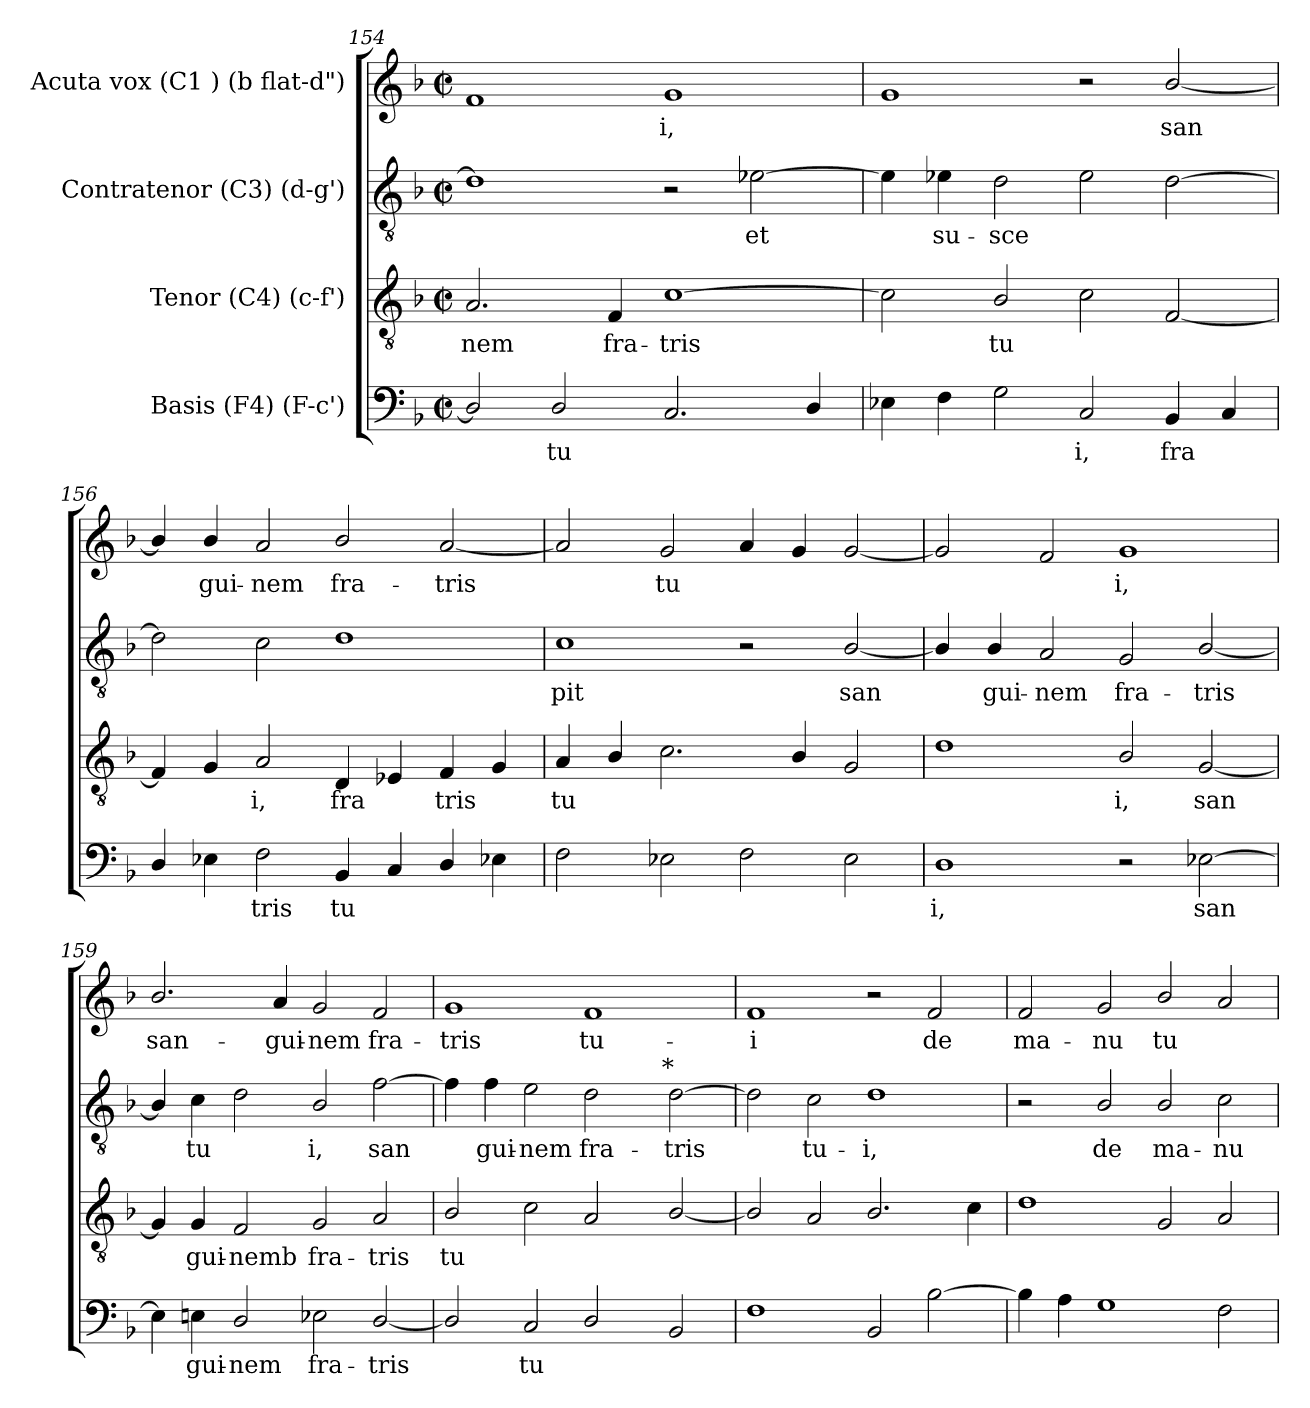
**kern	**text	**kern	**text	**kern	**text	**kern	**text
*part4	*part4	*part3	*part3	*part2	*part2	*part1	*part1
*staff4	*staff4	*staff3	*staff3	*staff2	*staff2	*staff1	*staff1
*I"Basis (F4)  (F-c')	*	*I"Tenor (C4)  (c-f')	*	*I"Contratenor (C3)  (d-g')	*	*I"Acuta vox (C1 )  (b flat-d")	*
*clefF4	*	*clefGv2	*	*clefGv2	*	*clefG2	*
*k[b-]	*	*k[b-]	*	*k[b-]	*	*k[b-]	*
*F:	*	*F:	*	*F:	*	*F:	*
*M2/2	*	*M2/2	*	*M2/2	*	*M2/2	*
*met(c|)	*	*met(c|)	*	*met(c|)	*	*met(c|)	*
=154	=154	=154	=154	=154	=154	=154	=154
!	!LO:LY:b:cj	!	!LO:LY:b:cj	!	!LO:LY:b:cj	!	!LO:LY:b:cj
2D/]	.	2.A/	-nem	1d]	.	1f	--
!	!LO:LY:b:cj	!	!	!	!	!	!
2D/	tu-	.	.	.	.	.	.
!	!	!	!LO:LY:b:cj	!	!	!	!
.	.	4F/	fra-	.	.	.	.
!	!LO:LY:b:cj	!	!LO:LY:b:cj	!	!	!	!LO:LY:b:cj
2.C/	--	[<1c	-tris	2r	.	1g	-i,
!	!	!	!	!	!LO:LY:b:cj	!	!
.	.	.	.	[<2e-X\	et	.	.
!	!LO:LY:b:cj	!	!	!	!	!	!
4D/	--	.	.	.	.	.	.
!!LO:PB:g=z
=155	=155	=155	=155	=155	=155	=155	=155
!	!LO:LY:b:cj	!	!LO:LY:b:cj	!	!LO:LY:b:cj	!	!LO:LY:b:cj
4E-X\	--	2c\]	.	4e-\]	.	1g	.
!	!LO:LY:b:cj	!	!	!	!LO:LY:b:cj	!	!
4F\	--	.	.	4e-\	su-	.	.
!	!LO:LY:b:cj	!	!LO:LY:b:cj	!	!LO:LY:b:cj	!	!
2G\	--	2B-/	tu-	2d\	-sce-	.	.
!	!LO:LY:b:cj	!	!LO:LY:b:cj	!	!LO:LY:b:cj	!	!
2C/	-i,	2c\	--	2e-\	--	2r	.
!	!LO:LY:b:cj	!	!LO:LY:b:cj	!	!LO:LY:b:cj	!	!LO:LY:b:cj
4BB-/	fra-	[<2F/	--	[>2d\	--	[<2b-/	san-
!	!LO:LY:b:cj	!	!	!	!	!	!
4C/	--	.	.	.	.	.	.
=156	=156	=156	=156	=156	=156	=156	=156
!	!LO:LY:b:cj	!	!LO:LY:b:cj	!	!LO:LY:b:cj	!	!LO:LY:b:cj
4D/	--	4F/]	--	2d\]	--	4b-/]	--
!	!LO:LY:b:cj	!	!LO:LY:b:cj	!	!	!	!LO:LY:b:cj
4E-X\	--	4G/	--	.	.	4b-/	-gui-
!	!LO:LY:b:cj	!	!LO:LY:b:cj	!	!LO:LY:b:cj	!	!LO:LY:b:cj
2F\	-tris	2A/	-i,	2c\	--	2a/	-nem
!	!LO:LY:b:cj	!	!LO:LY:b:cj	!	!LO:LY:b:cj	!	!LO:LY:b:cj
4BB-/	tu-	4D/	fra-	1d	--	2b-/	fra-
!	!LO:LY:b:cj	!	!LO:LY:b:cj	!	!	!	!
4C/	--	4E-/	--	.	.	.	.
!	!LO:LY:b:cj	!	!LO:LY:b:cj	!	!	!	!LO:LY:b:cj
4D/	--	4F/	-tris	.	.	[<2a/	-tris
!	!LO:LY:b:cj	!	!LO:LY:b:cj	!	!	!	!
4E-X\	--	4G/	.	.	.	.	.
=157	=157	=157	=157	=157	=157	=157	=157
!	!LO:LY:b:cj	!	!LO:LY:b:cj	!	!LO:LY:b:cj	!	!LO:LY:b:cj
2F\	--	4A/	tu-	1c	-pit	2a/]	.
!	!	!	!LO:LY:b:cj	!	!	!	!
.	.	4B-/	--	.	.	.	.
!	!LO:LY:b:cj	!	!LO:LY:b:cj	!	!	!	!LO:LY:b:cj
2E-X\	--	2.c\	--	.	.	2g/	tu-
!	!LO:LY:b:cj	!	!	!	!	!	!LO:LY:b:cj
2F\	--	.	.	2r	.	4a/	--
!	!	!	!LO:LY:b:cj	!	!	!	!LO:LY:b:cj
.	.	4B-/	--	.	.	4g/	--
!	!LO:LY:b:cj	!	!LO:LY:b:cj	!	!LO:LY:b:cj	!	!LO:LY:b:cj
2E-\	--	2G/	--	[<2B-/	san-	[<2g/	--
=158	=158	=158	=158	=158	=158	=158	=158
!	!LO:LY:b:cj	!	!LO:LY:b:cj	!	!LO:LY:b:cj	!	!LO:LY:b:cj
1D	-i,	1d	--	4B-/]	--	2g/]	--
!	!	!	!	!	!LO:LY:b:cj	!	!
.	.	.	.	4B-/	-gui-	.	.
!	!	!	!	!	!LO:LY:b:cj	!	!LO:LY:b:cj
.	.	.	.	2A/	-nem	2f/	--
!	!	!	!LO:LY:b:cj	!	!LO:LY:b:cj	!	!LO:LY:b:cj
2r	.	2B-/	-i,	2G/	fra-	1g	-i,
!	!LO:LY:b:cj	!	!LO:LY:b:cj	!	!LO:LY:b:cj	!	!
[>2E-X\	san-	[>2G/	san-	[>2B-/	-tris	.	.
!!LO:PB:g=z
=159	=159	=159	=159	=159	=159	=159	=159
!	!LO:LY:b:cj	!	!LO:LY:b:cj	!	!LO:LY:b:cj	!	!LO:LY:b:cj
4E-\]	--	4G/]	--	4B-/]	.	2.b-/	san-
!	!LO:LY:b:cj	!	!LO:LY:b:cj	!	!LO:LY:b:cj	!	!
4E\	-gui-	4G/	-gui-	4c\	tu-	.	.
!	!LO:LY:b:cj	!	!LO:LY:b:cj	!	!LO:LY:b:cj	!	!
2D/	-nem	2F/	-nemb	2d\	--	.	.
!	!	!	!	!	!	!	!LO:LY:b:cj
.	.	.	.	.	.	4a/	-gui-
!	!LO:LY:b:cj	!	!LO:LY:b:cj	!	!LO:LY:b:cj	!	!LO:LY:b:cj
2E-X\	fra-	2G/	fra-	2B-/	-i,	2g/	-nem
!	!LO:LY:b:cj	!	!LO:LY:b:cj	!	!LO:LY:b:cj	!	!LO:LY:b:cj
[<2D/	-tris	2A/	-tris	[>2f\	san-	2f/	fra-
=160	=160	=160	=160	=160	=160	=160	=160
!	!LO:LY:b:cj	!	!LO:LY:b:cj	!	!LO:LY:b:cj	!	!LO:LY:b:cj
*	*	*	*	*^	*	*	*
2D/]	.	2B-/	tu-	4f\]	1ryy	--	1g	-tris
!	!	!	!	!	!	!LO:LY:b:cj	!	!
.	.	.	.	4f\	.	-gui-	.	.
!	!LO:LY:b:cj	!	!LO:LY:b:cj	!	!	!LO:LY:b:cj	!	!
2C/	tu-	2c\	--	2e\	.	-nem	.	.
!	!LO:LY:b:cj	!	!LO:LY:b:cj	!	!	!LO:LY:b:cj	!	!LO:LY:b:cj
2D/	--	2A/	--	2d\	4ryy	fra-	1f	tu-
.	.	.	.	.	8...ryy	.	.	.
!	!	!	!	!	!LO:TX:a:t=*	!	!	!
.	.	.	.	.	2ryy	.	.	.
!	!LO:LY:b:cj	!	!LO:LY:b:cj	!	!	!LO:LY:b:cj	!	!
2BB-/	--	[<2B-/	--	[>2d\	.	-tris	.	.
.	.	.	.	.	64ryy	.	.	.
=161	=161	=161	=161	=161	=161	=161	=161	=161
!	!LO:LY:b:cj	!	!LO:LY:b:cj	!	!	!LO:LY:b:cj	!	!LO:LY:b:cj
*	*	*	*	*v	*v	*	*	*
1F	--	2B-/]	--	2d\]	.	1f	-i
!	!	!	!LO:LY:b:cj	!	!LO:LY:b:cj	!	!
.	.	2A/	--	2c\	tu-	.	.
!	!LO:LY:b:cj	!	!LO:LY:b:cj	!	!LO:LY:b:cj	!	!
2BB-/	--	2.B-/	--	1d	-i,	2r	.
!	!LO:LY:b:cj	!	!	!	!	!	!LO:LY:b:cj
[>2B-\	--	.	.	.	.	2f/	de
!	!	!	!LO:LY:b:cj	!	!	!	!
.	.	4c\	--	.	.	.	.
=162	=162	=162	=162	=162	=162	=162	=162
!	!LO:LY:b:cj	!	!LO:LY:b:cj	!	!	!	!LO:LY:b:cj
4B-\]	--	1d	--	2r	.	2f/	ma-
!	!LO:LY:b:cj	!	!	!	!	!	!
4A\	--	.	.	.	.	.	.
!	!LO:LY:b:cj	!	!	!	!LO:LY:b:cj	!	!LO:LY:b:cj
1G	--	.	.	2B-/	de	2g/	-nu
!	!	!	!LO:LY:b:cj	!	!LO:LY:b:cj	!	!LO:LY:b:cj
.	.	2G/	--	2B-/	ma-	2b-/	tu-
!	!LO:LY:b:cj	!	!LO:LY:b:cj	!	!LO:LY:b:cj	!	!LO:LY:b:cj
2F\	--	2A/	--	2c\	-nu	2a/	--
=	=	=	=	=	=	=	=
*-	*-	*-	*-	*-	*-	*-	*-
